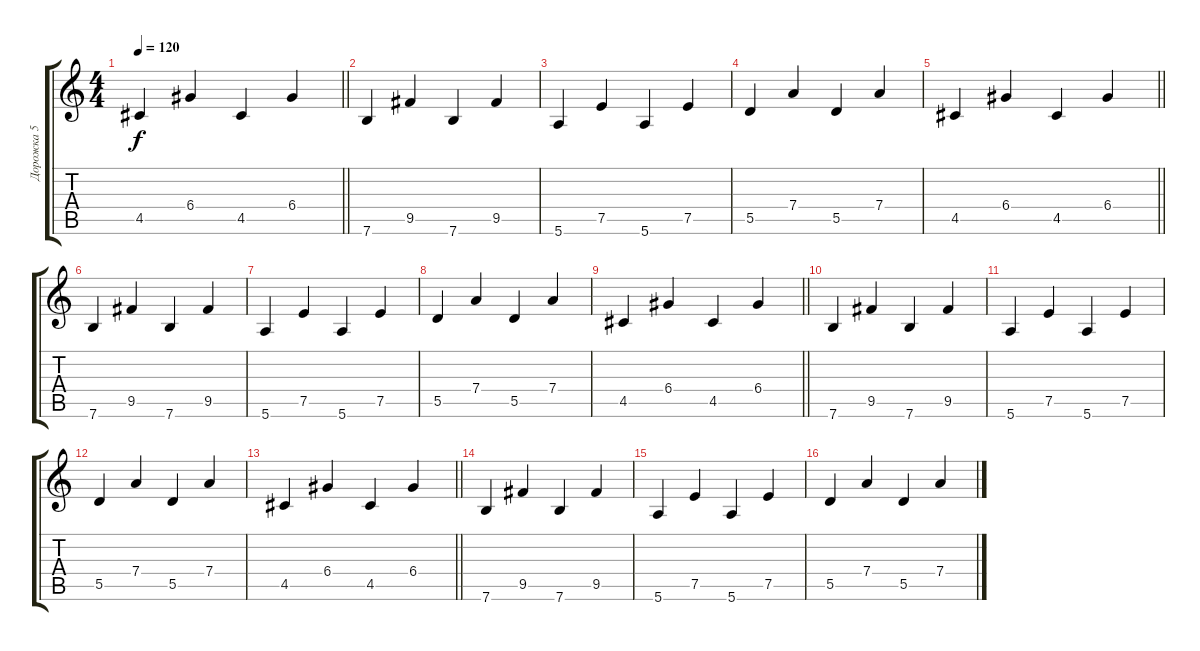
\track ("Дорожка 5" "Дорожка 5") {instrument synthbass1}
\staff {score tabs}
\tuning (E4 B3 G3 D3 A2 E2) {hide}
\ts (4 4)
\tempo 120
\clef g2
\barLineRight lightlight
\ks c
4.5.4{dy f} 6.4.4 4.5.4 6.4.4 |
7.6.4 9.5.4 7.6.4 9.5.4 |
5.6.4 7.5.4 5.6.4 7.5.4 |
5.5.4 7.4.4 5.5.4 7.4.4 |
\barLineRight lightlight
4.5.4 6.4.4 4.5.4 6.4.4 |
7.6.4 9.5.4 7.6.4 9.5.4 |
5.6.4 7.5.4 5.6.4 7.5.4 |
5.5.4 7.4.4 5.5.4 7.4.4 |
\barLineRight lightlight
4.5.4 6.4.4 4.5.4 6.4.4 |
7.6.4 9.5.4 7.6.4 9.5.4 |
5.6.4 7.5.4 5.6.4 7.5.4 |
5.5.4 7.4.4 5.5.4 7.4.4 |
\barLineRight lightlight
4.5.4 6.4.4 4.5.4 6.4.4 |
7.6.4 9.5.4 7.6.4 9.5.4 |
5.6.4 7.5.4 5.6.4 7.5.4 |
5.5.4 7.4.4 5.5.4 7.4.4
